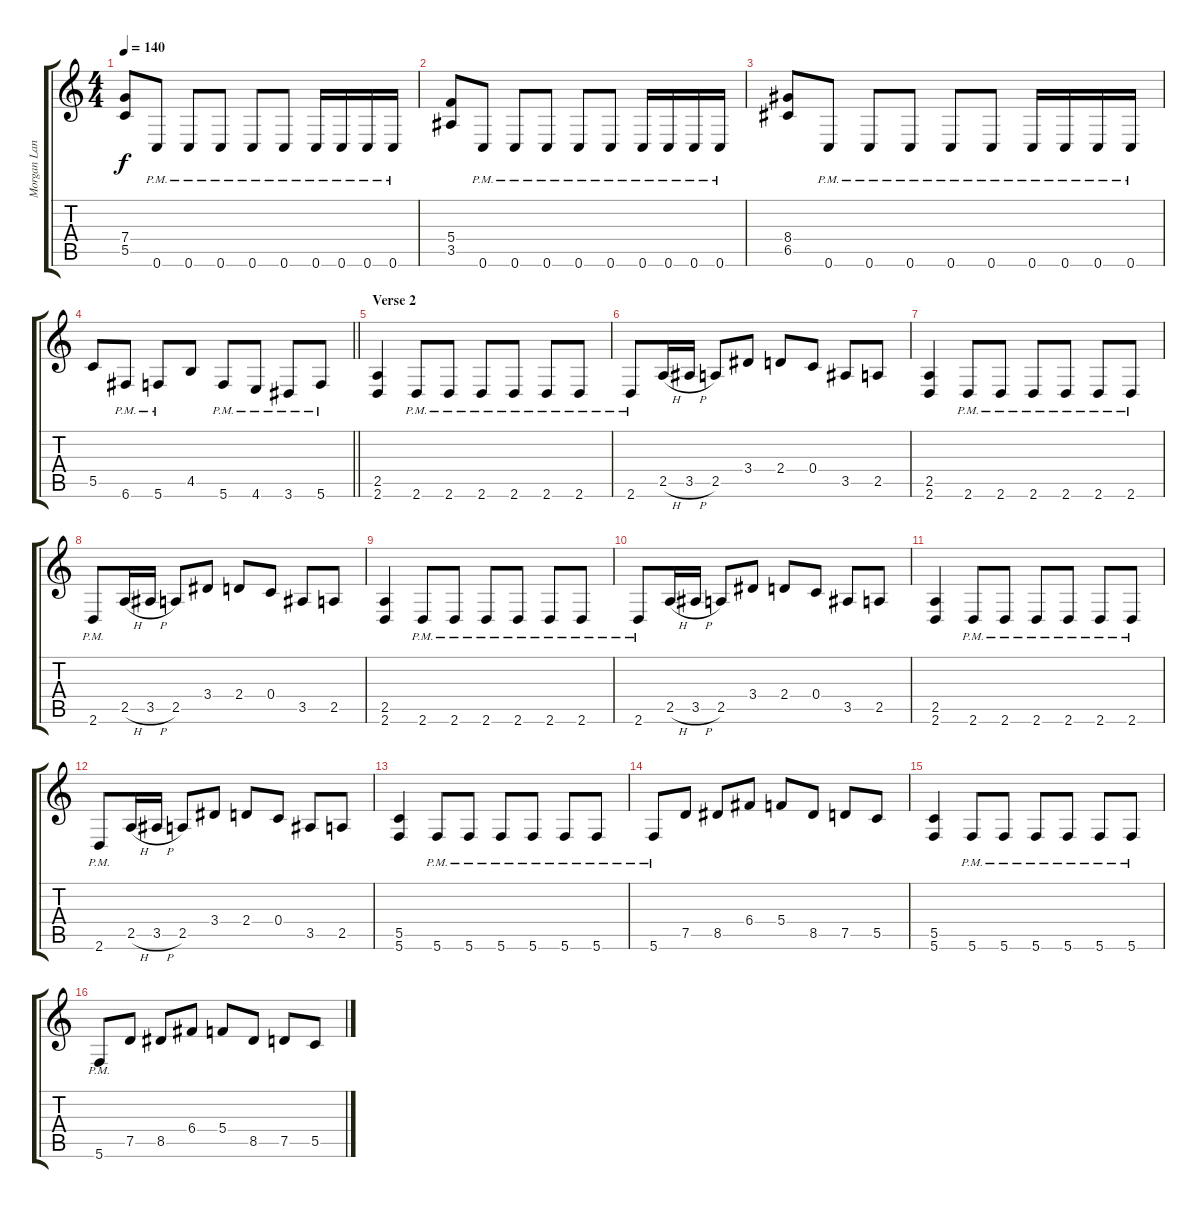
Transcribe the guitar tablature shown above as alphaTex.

\track ("Morgan Lander" "Morgan Lan") {instrument distortionguitar}
\staff {score tabs}
\tuning (D4 A3 F3 C3 G2 C2) {hide}
\ts (4 4)
\tempo 140
\clef g2
\ks c
(7.4 5.5).8{dy f} 0.6{pm}.8 0.6{pm}.8 0.6{pm}.8 0.6{pm}.8 0.6{pm}.8 0.6{pm}.16 0.6{pm}.16 0.6{pm}.16 0.6{pm}.16 |
(5.4 3.5).8 0.6{pm}.8 0.6{pm}.8 0.6{pm}.8 0.6{pm}.8 0.6{pm}.8 0.6{pm}.16 0.6{pm}.16 0.6{pm}.16 0.6{pm}.16 |
(8.4 6.5).8 0.6{pm}.8 0.6{pm}.8 0.6{pm}.8 0.6{pm}.8 0.6{pm}.8 0.6{pm}.16 0.6{pm}.16 0.6{pm}.16 0.6{pm}.16 |
\barLineRight lightlight
5.5.8 6.6{pm}.8 5.6{pm}.8 4.5.8 5.6{pm}.8 4.6{pm}.8 3.6{pm}.8 5.6{pm}.8 |
\section ("" "Verse 2")
(2.5 2.6).4 2.6{pm}.8 2.6{pm}.8 2.6{pm}.8 2.6{pm}.8 2.6{pm}.8 2.6{pm}.8 |
2.6{pm}.8 2.5{h}.16 3.5{h}.16 2.5.8 3.4.8 2.4.8 0.4.8 3.5.8 2.5.8 |
(2.5 2.6).4 2.6{pm}.8 2.6{pm}.8 2.6{pm}.8 2.6{pm}.8 2.6{pm}.8 2.6{pm}.8 |
2.6{pm}.8 2.5{h}.16 3.5{h}.16 2.5.8 3.4.8 2.4.8 0.4.8 3.5.8 2.5.8 |
(2.5 2.6).4 2.6{pm}.8 2.6{pm}.8 2.6{pm}.8 2.6{pm}.8 2.6{pm}.8 2.6{pm}.8 |
2.6{pm}.8 2.5{h}.16 3.5{h}.16 2.5.8 3.4.8 2.4.8 0.4.8 3.5.8 2.5.8 |
(2.5 2.6).4 2.6{pm}.8 2.6{pm}.8 2.6{pm}.8 2.6{pm}.8 2.6{pm}.8 2.6{pm}.8 |
2.6{pm}.8 2.5{h}.16 3.5{h}.16 2.5.8 3.4.8 2.4.8 0.4.8 3.5.8 2.5.8 |
(5.5 5.6).4 5.6{pm}.8 5.6{pm}.8 5.6{pm}.8 5.6{pm}.8 5.6{pm}.8 5.6{pm}.8 |
5.6{pm}.8 7.5.8 8.5.8 6.4.8 5.4.8 8.5.8 7.5.8 5.5.8 |
(5.5 5.6).4 5.6{pm}.8 5.6{pm}.8 5.6{pm}.8 5.6{pm}.8 5.6{pm}.8 5.6{pm}.8 |
5.6{pm}.8 7.5.8 8.5.8 6.4.8 5.4.8 8.5.8 7.5.8 5.5.8
